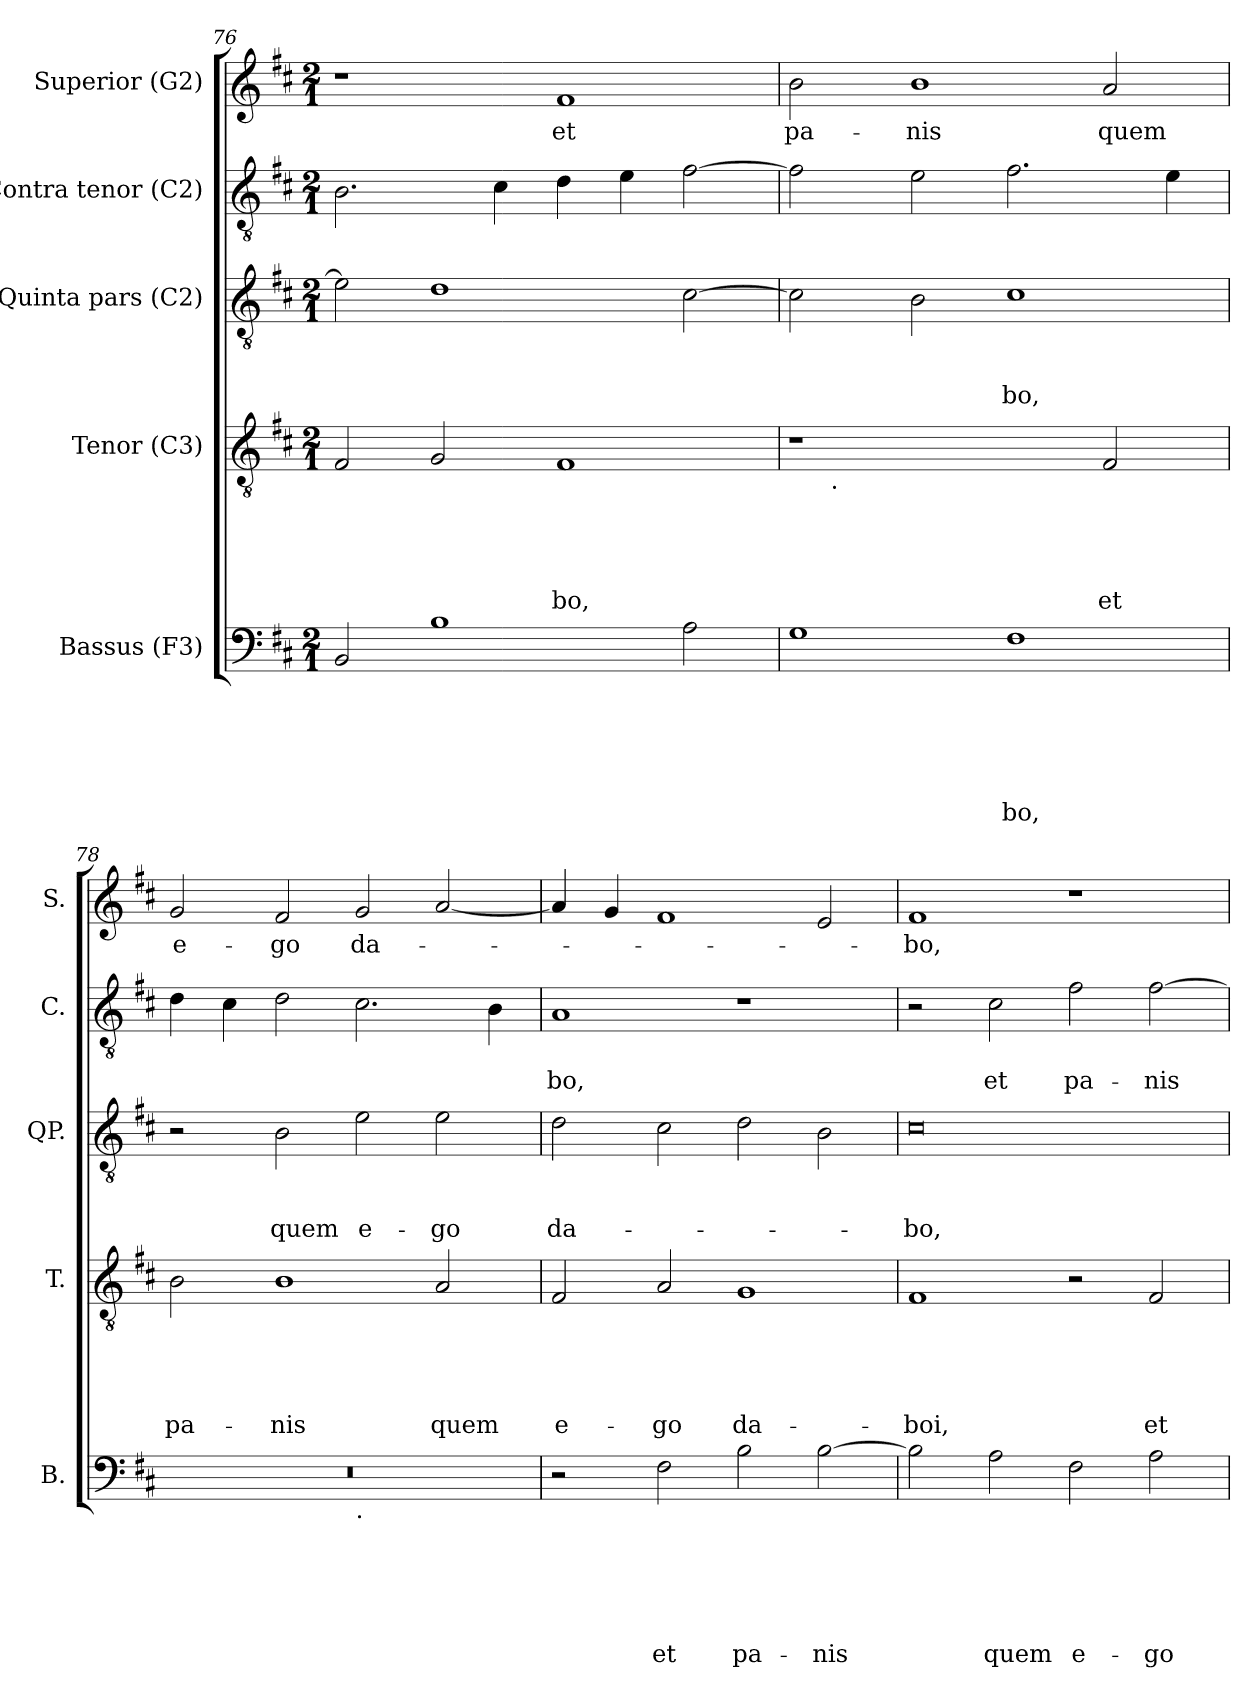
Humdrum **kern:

**kern	**text	**text	**text	**text	**text	**text	**kern	**text	**text	**text	**text	**text	**kern	**text	**text	**text	**kern	**text	**text	**kern	**text
*part5	*part5	*part5	*part5	*part5	*part5	*part5	*part4	*part4	*part4	*part4	*part4	*part4	*part3	*part3	*part3	*part3	*part2	*part2	*part2	*part1	*part1
*staff5	*staff5	*staff5	*staff5	*staff5	*staff5	*staff5	*staff4	*staff4	*staff4	*staff4	*staff4	*staff4	*staff3	*staff3	*staff3	*staff3	*staff2	*staff2	*staff2	*staff1	*staff1
*I"Bassus (F3)	*	*	*	*	*	*	*I"Tenor (C3)	*	*	*	*	*	*I"Quinta pars (C2)	*	*	*	*I"Contra tenor (C2)	*	*	*I"Superior (G2)	*
*I'B.	*	*	*	*	*	*	*I'T.	*	*	*	*	*	*I'QP.	*	*	*	*I'C.	*	*	*I'S.	*
!!LO:LB:g=z
*clefF4	*	*	*	*	*	*	*clefGv2	*	*	*	*	*	*clefGv2	*	*	*	*clefGv2	*	*	*clefG2	*
*k[f#c#]	*	*	*	*	*	*	*k[f#c#]	*	*	*	*	*	*k[f#c#]	*	*	*	*k[f#c#]	*	*	*k[f#c#]	*
*D:	*	*	*	*	*	*	*D:	*	*	*	*	*	*D:	*	*	*	*D:	*	*	*D:	*
*M2/1	*	*	*	*	*	*	*M2/1	*	*	*	*	*	*M2/1	*	*	*	*M2/1	*	*	*M2/1	*
=76	=76	=76	=76	=76	=76	=76	=76	=76	=76	=76	=76	=76	=76	=76	=76	=76	=76	=76	=76	=76	=76
2BB/	.	.	.	.	.	.	2F#/	.	.	.	.	.	2e\]	.	.	.	2.B\	.	.	1r	.
1B	.	.	.	.	.	.	2G/	.	.	.	.	.	1d	.	.	.	.	.	.	.	.
.	.	.	.	.	.	.	.	.	.	.	.	.	.	.	.	.	4c#\	.	.	.	.
!	!	!	!	!	!	!	!	!	!	!	!	!LO:LY:b	!	!	!	!	!	!	!	!	!LO:LY:b
.	.	.	.	.	.	.	1F#	.	.	.	.	-bo,	.	.	.	.	4d\	.	.	1f#	et
.	.	.	.	.	.	.	.	.	.	.	.	.	.	.	.	.	4e\	.	.	.	.
2A\	.	.	.	.	.	.	.	.	.	.	.	.	[>2c#\	.	.	.	[>2f#\	.	.	.	.
=77	=77	=77	=77	=77	=77	=77	=77	=77	=77	=77	=77	=77	=77	=77	=77	=77	=77	=77	=77	=77	=77
!	!	!	!	!	!	!	!	!	!	!	!	!	!	!	!	!	!	!	!	!	!LO:LY:b
*	*	*	*	*	*	*	*^	*	*	*	*	*	*	*	*	*	*	*	*	*	*
1G	.	.	.	.	.	.	1r	8ryy	.	.	.	.	.	2c#\]	.	.	.	2f#\]	.	.	2b\	pa-
!	!	!	!	!	!	!	!	!LO:TX:b:t=.	!	!	!	!	!	!	!	!	!	!	!	!	!	!
.	.	.	.	.	.	.	.	1...ryy	.	.	.	.	.	.	.	.	.	.	.	.	.	.
!	!	!	!	!	!	!	!	!	!	!	!	!	!	!	!	!	!	!	!	!	!	!LO:LY:b
.	.	.	.	.	.	.	.	.	.	.	.	.	.	2B\	.	.	.	2e\	.	.	1b	-nis
!	!	!	!	!	!	!LO:LY:b	!	!	!	!	!	!	!	!	!	!	!LO:LY:b	!	!	!	!	!
1F#	.	.	.	.	.	-bo,	2ryy	.	.	.	.	.	.	1c#	.	.	-bo,	2.f#\	.	.	.	.
!	!	!	!	!	!	!	!	!	!	!	!	!	!LO:LY:b	!	!	!	!	!	!	!	!	!LO:LY:b
.	.	.	.	.	.	.	2F#/	.	.	.	.	.	et	.	.	.	.	.	.	.	2a/	quem
.	.	.	.	.	.	.	.	.	.	.	.	.	.	.	.	.	.	4e\	.	.	.	.
=78	=78	=78	=78	=78	=78	=78	=78	=78	=78	=78	=78	=78	=78	=78	=78	=78	=78	=78	=78	=78	=78	=78
!	!	!	!	!	!	!	!	!	!	!	!	!	!LO:LY:b	!	!	!	!	!	!	!	!	!LO:LY:b
*^	*	*	*	*	*	*	*v	*v	*	*	*	*	*	*	*	*	*	*	*	*	*	*
0r	1ryy	.	.	.	.	.	.	2B\	.	.	.	.	pa-	2r	.	.	.	4d\	.	.	2g/	e-
.	.	.	.	.	.	.	.	.	.	.	.	.	.	.	.	.	.	4c#\	.	.	.	.
!	!	!	!	!	!	!	!	!	!	!	!	!	!LO:LY:b	!	!	!	!LO:LY:b	!	!	!	!	!LO:LY:b
.	.	.	.	.	.	.	.	1B	.	.	.	.	-nis	2B\	.	.	quem	2d\	.	.	2f#/	-go
!	!LO:TX:b:t=.	!	!	!	!	!	!	!	!	!	!	!	!	!	!	!	!	!	!	!	!	!
!	!	!	!	!	!	!	!	!	!	!	!	!	!	!	!	!	!LO:LY:b	!	!	!	!	!LO:LY:b
.	1ryy	.	.	.	.	.	.	.	.	.	.	.	.	2e\	.	.	e-	2.c#\	.	.	2g/	da-
!	!	!	!	!	!	!	!	!	!	!	!	!	!LO:LY:b	!	!	!	!LO:LY:b	!	!	!	!	!
.	.	.	.	.	.	.	.	2A/	.	.	.	.	quem	2e\	.	.	-go	.	.	.	[<2a/	.
.	.	.	.	.	.	.	.	.	.	.	.	.	.	.	.	.	.	4B\	.	.	.	.
=79	=79	=79	=79	=79	=79	=79	=79	=79	=79	=79	=79	=79	=79	=79	=79	=79	=79	=79	=79	=79	=79	=79
!	!	!	!	!	!	!	!	!	!	!	!	!	!LO:LY:b	!	!	!	!LO:LY:b	!	!	!LO:LY:b	!	!
*v	*v	*	*	*	*	*	*	*	*	*	*	*	*	*	*	*	*	*	*	*	*	*
2r	.	.	.	.	.	.	2F#/	.	.	.	.	e-	2d\	.	.	da-	1A	.	-bo,	4a/]	.
.	.	.	.	.	.	.	.	.	.	.	.	.	.	.	.	.	.	.	.	4g/	.
!	!	!	!	!	!	!LO:LY:b	!	!	!	!	!	!LO:LY:b	!	!	!	!	!	!	!	!	!
2F#\	.	.	.	.	.	et	2A/	.	.	.	.	-go	2c#\	.	.	.	.	.	.	1f#	.
!	!	!	!	!	!	!LO:LY:b	!	!	!	!	!	!LO:LY:b	!	!	!	!	!	!	!	!	!
2B\	.	.	.	.	.	pa-	1G	.	.	.	.	da-	2d\	.	.	.	1r	.	.	.	.
!	!	!	!	!	!	!LO:LY:b	!	!	!	!	!	!	!	!	!	!	!	!	!	!	!
[<2B\	.	.	.	.	.	-nis	.	.	.	.	.	.	2B\	.	.	.	.	.	.	2e/	.
!!LO:LB:g=z
=80	=80	=80	=80	=80	=80	=80	=80	=80	=80	=80	=80	=80	=80	=80	=80	=80	=80	=80	=80	=80	=80
!	!	!	!	!	!	!	!	!	!	!	!	!LO:LY:b	!	!	!	!LO:LY:b	!	!	!	!	!LO:LY:b
2B\]	.	.	.	.	.	.	1F#	.	.	.	.	-boi,	0c#	.	.	-bo,	2r	.	.	1f#	-bo,
!	!	!	!	!	!	!LO:LY:b	!	!	!	!	!	!	!	!	!	!	!	!	!LO:LY:b	!	!
2A\	.	.	.	.	.	quem	.	.	.	.	.	.	.	.	.	.	2c#\	.	et	.	.
!	!	!	!	!	!	!LO:LY:b	!	!	!	!	!	!	!	!	!	!	!	!	!LO:LY:b	!	!
2F#\	.	.	.	.	.	e-	2r	.	.	.	.	.	.	.	.	.	2f#\	.	pa-	1r	.
!	!	!	!	!	!	!LO:LY:b	!	!	!	!	!	!LO:LY:b	!	!	!	!	!	!	!LO:LY:b	!	!
2A\	.	.	.	.	.	-go	2F#/	.	.	.	.	et	.	.	.	.	[>2f#\	.	-nis	.	.
=	=	=	=	=	=	=	=	=	=	=	=	=	=	=	=	=	=	=	=	=	=
*-	*-	*-	*-	*-	*-	*-	*-	*-	*-	*-	*-	*-	*-	*-	*-	*-	*-	*-	*-	*-	*-
